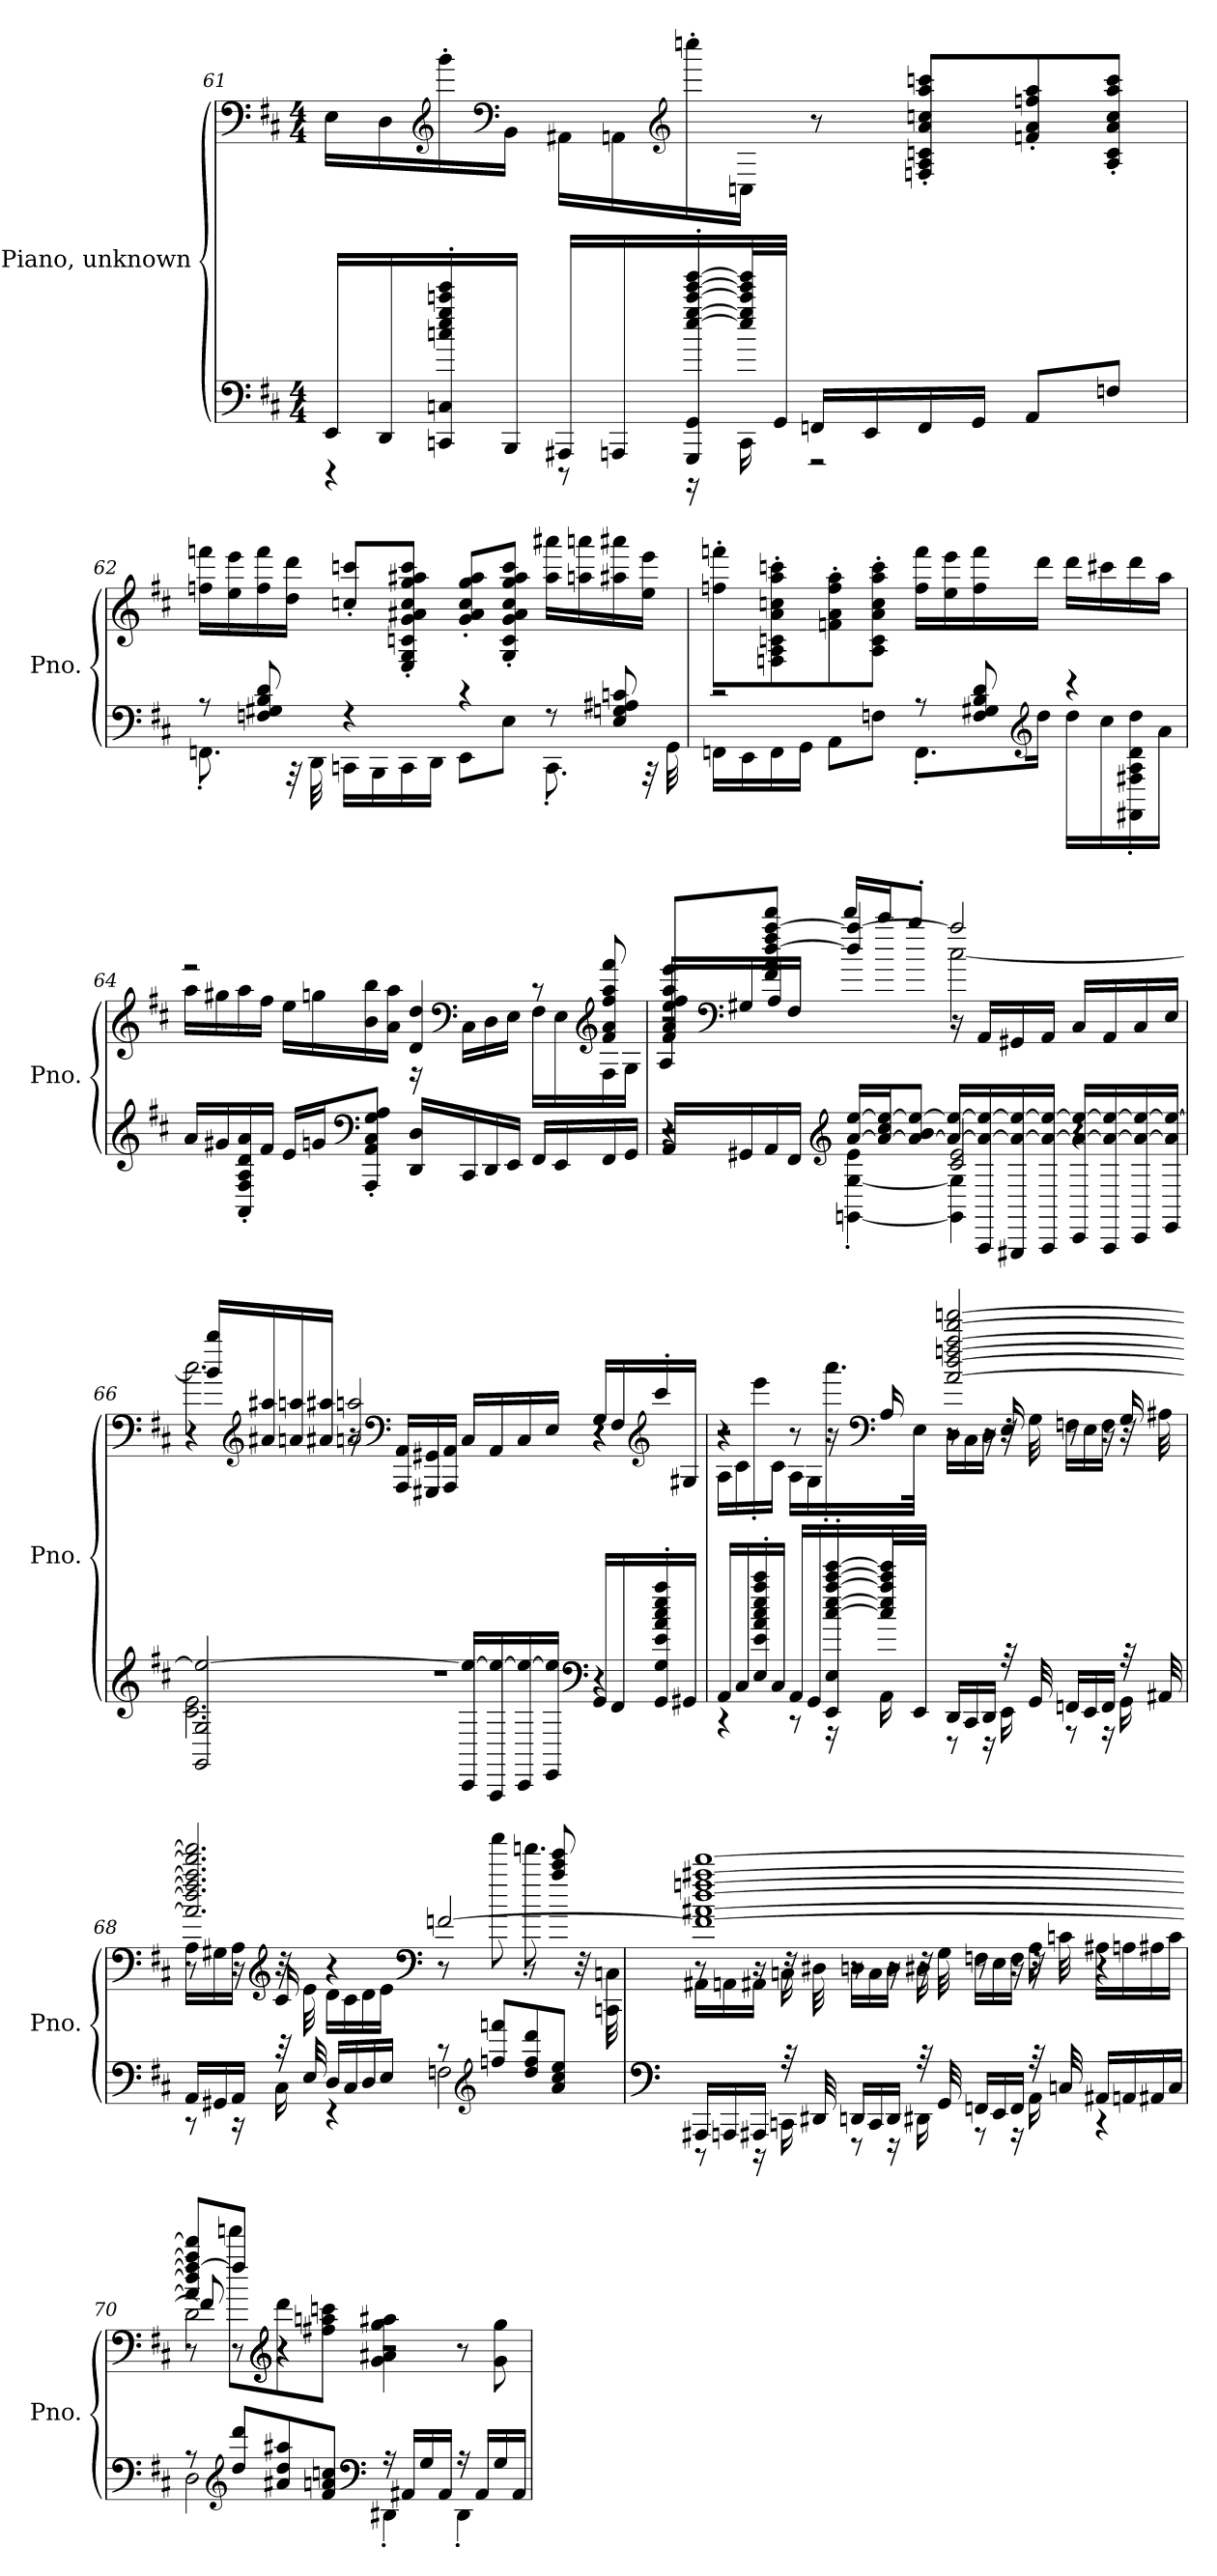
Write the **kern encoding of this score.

**kern	**kern
*part1	*part1
*staff2	*staff1
*I"Piano, unknown	*
*I'Pno.	*
!!LO:LB:g=z
*clefF4	*clefF4
*k[f#c#]	*k[f#c#]
*M4/4	*M4/4
=61	=61
*^	*
16EE/LL	4r	16E\LL
16DD/	.	16D\
*	*	*clefG2
16CCn/' 16Cn/' 16ccn/' 16ee/' 16gg/' 16cccn/' 16eee/'	.	16ggg'\
*	*	*clefF4
16BBB/JJ	.	16BB\JJ
16AAA#X/LL	8r	16AA#X\LL
16AAAn/	.	16AAn\
*	*	*clefG2
16GGG/' 16GG/' [16ee/' [16gg/' [16ccc/' [16eee/' [16ggg/'	16r	16ccccn'\
32ee/] 32gg/] 32ccc/] 32eee/] 32ggg/]L	16CC\	16Cn\JJ
32GG/JJJ	.	.
16FFn/LL	2r	8r
16EE/	.	.
16FF/	.	8Fn/' 8A/' 8cn/' 8a/' 8ccn/' 8aa/' 8cccn/'L
16GG/JJ	.	.
8AA/L	.	8fn/' 8a/' 8ffn/' 8aa/'
8Fn/J	.	8A/' 8c/' 8a/' 8cc/' 8aa/' 8ccc/'J
!!LO:LB:g=z
=62	=62	=62
8r	8.FFn'\	16ffn\ 16fffn\LL
.	.	16ee\ 16eee\
8Fn/ 8G#X/ 8B/ 8d/	.	16ff\ 16fff\
.	32r	16dd\ 16ddd\JJ
.	32DD\	.
4r	16CCn\LL	8ccn/' 8cccn/'L
.	16BBB\	.
.	16CC\	8E/' 8G/' 8cn/' 8g/' 8a#X/' 8cc/' 8gg/' 8aa#X/' 8ccc/'J
.	16DD\JJ	.
4r	8EE\L	8g/' 8a#/' 8cc/' 8gg/' 8aa#/'L
.	8E\J	8G/' 8c/' 8g/' 8a#/' 8cc/' 8gg/' 8aa#/' 8ccc/'J
8r	8.CC'\	16aa#\ 16aaa#X\LL
.	.	16aan\ 16aaan\
8E/ 8Gn/ 8A#X/ 8cn/	.	16aa#X\ 16aaa#X\
.	32r	16ee\ 16eee\JJ
.	32GG\	.
!!LO:LB:g=z
=63	=63	=63
2r	16FFn\LL	8ffn\' 8fffn\'L
.	16EE\	.
.	16FF\	8Fn\' 8A\' 8cn\' 8a\' 8ccn\' 8aa\' 8cccn\'
.	16GG\JJ	.
.	8AA\L	8fn\' 8a\' 8ff\' 8aa\'
.	8Fn\J	8A\' 8c\' 8a\' 8cc\' 8aa\' 8ccc\'J
8r	8.FF'\L	16ff\ 16fff\LL
.	.	16ee\ 16eee\
8F/ 8G#X/ 8B/ 8d/	.	16ff\ 16fff\
*clefG2	*	*
.	16dd\Jk	16ddd\JJ
4r	16dd\LL	16ddd\LL
.	16cc#\	16ccc#X\
.	16FF#X\' 16F#X\' 16A\' 16d\' 16dd\'	16ddd\
.	16a\JJ	16aa\JJ
*v	*v	*
!!LO:LB:g=z
=64	=64
*	*^
16a/LL	2r	16aa\LL
16g#X/	.	16gg#X\
16AA/' 16F#/' 16A/' 16d/' 16a/'	.	16aa\
16f#/JJ	.	16ff#\JJ
16e/LL	.	16ee\LL
16gn/J	.	16ggn\
*clefF4	*	*
8AAA/' 8AA/' 8C#/' 8G/' 8A/'J	.	16b\ 16bb\
.	.	16a\ 16aa\JJ
16DD/ 16D/LL	4d/ 4dd/	16r
*	*clefF4	*
16CC#/	.	16C#\LL
16DD/	.	16D\
16EE/JJ	.	16E\JJ
16FF#/LL	8r	16F#\LL
16EE/	.	16E\
*	*clefG2	*
16FF#/	8f#/ 8a/ 8ff#/ 8aa/ 8fff#/	16F#\
16GG/JJ	.	16G\JJ
!!LO:LB:g=z
=65	=65	=65
*^	*	*^
*	*^	*	*	*
2r	4r	16AA/LL	8f#/ 8a/ 8ee/ 8ff#/ 8aa/ 8eee/L	2r	16A/LL
*	*	*	*clefF4	*	*
.	.	16GG#X/	.	.	16G#X/
.	.	16AA/	8f#/ 8a/ [8dd/ 8ff#/ [8aa/ 8ddd/J	.	16A/
.	.	16FF#/JJ	.	.	16F#/JJ
*clefG2	*	*	*	*	*
.	[4GGn\' [4G\' 4e\'	[16a/ [16ee/LL	4dd/] 4aa/_	.	16ddd/LL
.	.	16a/_ 16cc#/ 16ee/_J	.	.	16ccc#/J
.	.	8a/_ 8b/ 8ee/_J	.	.	8bb'/J
2c#/ 2e/	4GG\] 4G\]	16a/_ 16ee/_LL	2aa/]	[2cc#\	16r
.	.	16AAA/ 16a/_ 16ee/_	.	.	16AA/LL
.	.	16GGG#X/ 16a/_ 16ee/_	.	.	16GG#X/
.	.	16AAA/ 16a/_ 16ee/_JJ	.	.	16AA/JJ
.	4r	16CC#/ 16a/_ 16ee/_LL	.	.	16C#/LL
.	.	16AAA/ 16a/_ 16ee/_	.	.	16AA/
.	.	16CC#/ 16a/_ 16ee/_	.	.	16C#/
.	.	16EE/ 16a/] 16ee/_JJ	.	.	16E/JJ
!!LO:PB:g=z	!!	!!
=66	=66	=66	=66	=66	=66
1r	2.c#\ 2.e\	2GG/ 2G/ 2ee/_	4r	2.cc#\]	16b/ 16bb/LL
*	*	*	*clefG2	*	*
.	.	.	.	.	16a#X/ 16aa#X/
.	.	.	.	.	16an/ 16aan/
.	.	.	.	.	16a#X/ 16aa#X/JJ
.	.	.	2an/ 2aan/	.	16r
*	*	*	*clefF4	*	*
.	.	.	.	.	16AAA/ 16AA/LL
.	.	.	.	.	16GGG#X/ 16GG#X/
.	.	.	.	.	16AAA/ 16AA/JJ
.	.	16CC#/ 16ee/_LL	.	.	16C#/LL
.	.	16AAA/ 16ee/_	.	.	16AA/
.	.	16CC#/ 16ee/_	.	.	16C#/
.	.	16EE/ 16ee/]JJ	.	.	16E/JJ
*clefF4	*	*	*	*	*
.	4r	16GG/LL	4r	4r	16G/LL
.	.	16FF#/	.	.	16F#/
*	*	*	*clefG2	*	*
.	.	16GG/' 16G/' 16e/' 16a/' 16cc#/' 16ee/' 16aa/'	.	.	16ccc#'/
.	.	16GG#X/JJ	.	.	16G#X/JJ
*	*v	*v	*	*	*
!!LO:LB:g=z	!!	!!
=67	=67	=67	=67	=67
16AA/LL	4r	4r	16A\LL	2r
16C#/	.	.	16c#\	.
16E/' 16e/' 16a/' 16cc#/' 16ee/' 16aa/' 16ccc#/'	.	.	16eee'\	.
16C#/JJ	.	.	16c#\JJ	.
16AA/LL	8r	8r	16A\LL	.
16GG/	.	.	16G\	.
16EE/' 16E/' [16cc#/' [16ee/' [16aa/' [16ccc#/' [16eee/'	16r	16r	16.aaa'\	.
*	*	*clefF4	*	*
32cc#/] 32ee/] 32aa/] 32ccc#/] 32eee/]L	16AA\	16A/	.	.
32EE/JJJ	.	.	32E\JJk	.
16DD/LL	8r	[2a/ [2dd/ [2ffn/ [2aa/ [2ddd/ [2fffn/	16D\LL	8r
16CC#/	.	.	16C#\	.
16DD/JJ	16r	.	16D\JJ	16r
32r	16EE\	.	32r	16E/
32GG/	.	.	32G\	.
16FFn/LL	8r	.	16Fn\LL	8r
16EE/	.	.	16E\	.
16FF/JJ	16r	.	16F\JJ	16r
32r	16GG\	.	32r	16G/
32AA#X/	.	.	32A#X\	.
!!LO:LB:g=z	!!	!!
=68	=68	=68	=68	=68
16AA/LL	8r	2.a/] 2.dd/] 2.ff/] 2.aa/] 2.ddd/] 2.fff/]	16A\LL	8r
16GG#X/	.	.	16G#X\	.
16AA/JJ	16r	.	16A\JJ	16r
*	*	*clefG2	*	*
32r	16C#\	.	32r	16c#/
32E/	.	.	32e\	.
16D/LL	4r	.	16d\LL	4r
16C#/	.	.	16c#\	.
16D/	.	.	16d\	.
16E/JJ	.	.	16e\JJ	.
*	*	*clefF4	*	*
8r	2Fn\	.	8r	[2fn/
*clefG2	*	*	*	*
8ffn/ 8fffn/L	.	.	8aaa\	.
8dd/ 8ff/ 8ddd/	.	8r	8.fffn'\	.
8a/ 8cc#/ 8ee/J	.	8aa/ 8ccc#/ 8eee/	.	.
.	.	.	32r	.
.	.	.	32CCn\ 32Cn\	.
*	*	*v	*v	*v
!!LO:LB:g=z
=69	=69	=69
*clefF4	*	*
*	*	*^
*	*	*	*^
*	*	*	*	*^
16AAA#X/LL	8r	[1a#X [1dd [1ffn [1aa#X [1ddd	16AA#X\LL	1f_	8r
16AAAn/	.	.	16AAn\	.	.
16AAA#X/JJ	16r	.	16AA#X\JJ	.	16r
32r	16CCn\	.	32r	.	16Cn\
32DD#X/	.	.	32D#X\	.	.
16DDn/LL	8r	.	16Dn\LL	.	8r
16CC/	.	.	16C\	.	.
16DD/JJ	16r	.	16D\JJ	.	16r
32r	16DD#X\	.	32r	.	16D#X\
32GG/	.	.	32G\	.	.
16FFn/LL	8r	.	16Fn\LL	.	8r
16EE/	.	.	16E\	.	.
16FF/JJ	16r	.	16F\JJ	.	16r
32r	16AA\	.	32r	.	16A\
32Cn/	.	.	32cn\	.	.
16AA#X/LL	4r	.	16A#X\LL	.	4r
16AAn/	.	.	16An\	.	.
16AA#X/	.	.	16A#X\	.	.
16C/JJ	.	.	16c\JJ	.	.
!!LO:LB:g=z	!!	!!	!!
=70	=70	=70	=70	=70	=70
8r	2D\	8a#/] 8dd/] 8ff/_ 8aa#/] 8ddd/]L	8r	8f/]	2d\
*clefG2	*	*	*	*	*
8dd/ 8ddd/L	.	8ff/J]	8fffn\L	8r	.
*	*	*clefG2	*	*	*
8a#X/ 8dd/ 8aa#X/	.	4r	8ddd\	4r	.
8f#/ 8an/ 8ccn/J	.	.	8ff#X\ 8aan\ 8cccn\J	.	.
*clefF4	*	*	*	*	*
16r	4DD#X'\	2r	4g\ 4a#X\ 4gg\ 4aa#X\	2r	2r
16AA#X/LL	.	.	.	.	.
16G/	.	.	.	.	.
16AA#/JJ	.	.	.	.	.
16r	4DD#'\	.	8r	.	.
16AA#/LL	.	.	.	.	.
16G/	.	.	8g\ 8gg\	.	.
16AA#/JJ	.	.	.	.	.
*v	*v	*	*	*	*
*	*v	*v	*v	*v
=	=
*-	*-
